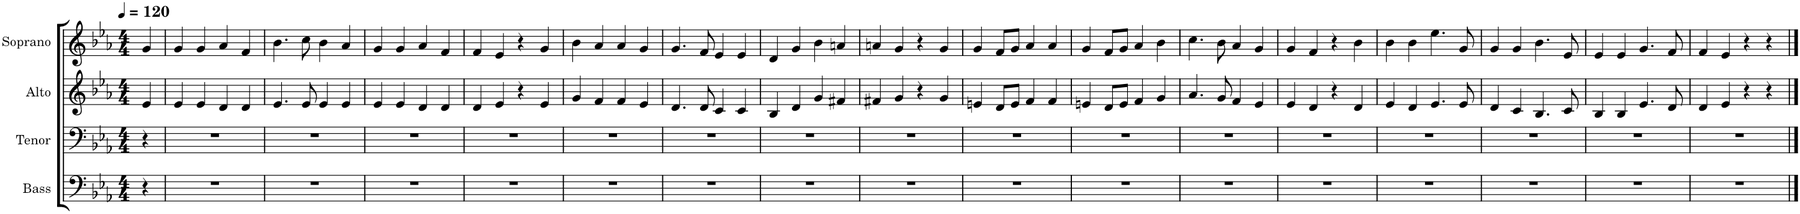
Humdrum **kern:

**kern	**kern	**kern	**kern
*part4	*part3	*part2	*part1
*staff4	*staff3	*staff2	*staff1
*I"Bass	*I"Tenor	*I"Alto	*I"Soprano
*I'B.	*I'T.	*I'A.	*I'S.
*clefF4	*clefF4	*clefG2	*clefG2
*k[b-e-a-]	*k[b-e-a-]	*k[b-e-a-]	*k[b-e-a-]
*M4/4	*M4/4	*M4/4	*M4/4
*MM120	*MM120	*MM120	*MM120
=	=	=	=
4r	4r	4e-/	4g/
=1	=1	=1	=1
1r	1r	4e-/	4g/
.	.	4e-/	4g/
.	.	4d/	4a-/
.	.	4d/	4f/
=2	=2	=2	=2
1r	1r	4.e-/	4.b-\
.	.	8e-/	8cc\
.	.	4e-/	4b-\
.	.	4e-/	4a-/
=3	=3	=3	=3
1r	1r	4e-/	4g/
.	.	4e-/	4g/
.	.	4d/	4a-/
.	.	4d/	4f/
=4	=4	=4	=4
1r	1r	4d/	4f/
.	.	4e-/	4e-/
.	.	4r	4r
.	.	4e-/	4g/
=5	=5	=5	=5
1r	1r	4g/	4b-\
.	.	4f/	4a-/
.	.	4f/	4a-/
.	.	4e-/	4g/
=6	=6	=6	=6
1r	1r	4.d/	4.g/
.	.	8d/	8f/
.	.	4c/	4e-/
.	.	4c/	4e-/
=7	=7	=7	=7
1r	1r	4B-/	4d/
.	.	4d/	4g/
.	.	4g/	4b-\
.	.	4f#X/	4an/
=8	=8	=8	=8
1r	1r	4f#X/	4an/
.	.	4g/	4g/
.	.	4r	4r
.	.	4g/	4g/
=9	=9	=9	=9
1r	1r	4en/	4g/
.	.	8d/L	8f/L
.	.	8e/J	8g/J
.	.	4f/	4a-/
.	.	4f/	4a-/
=10	=10	=10	=10
1r	1r	4en/	4g/
.	.	8d/L	8f/L
.	.	8e/J	8g/J
.	.	4f/	4a-/
.	.	4g/	4b-\
=11	=11	=11	=11
1r	1r	4.a-/	4.cc\
.	.	8g/	8b-\
.	.	4f/	4a-/
.	.	4e-/	4g/
=12	=12	=12	=12
1r	1r	4e-/	4g/
.	.	4d/	4f/
.	.	4r	4r
.	.	4d/	4b-\
=13	=13	=13	=13
1r	1r	4e-/	4b-\
.	.	4d/	4b-\
.	.	4.e-/	4.ee-\
.	.	8e-/	8g/
=14	=14	=14	=14
1r	1r	4d/	4g/
.	.	4c/	4g/
.	.	4.B-/	4.b-\
.	.	8c/	8e-/
=15	=15	=15	=15
1r	1r	4B-/	4e-/
.	.	4B-/	4e-/
.	.	4.e-/	4.g/
.	.	8d/	8f/
=16	=16	=16	=16
1r	1r	4d/	4f/
.	.	4e-/	4e-/
.	.	4r	4r
.	.	4r	4r
==	==	==	==
*-	*-	*-	*-
